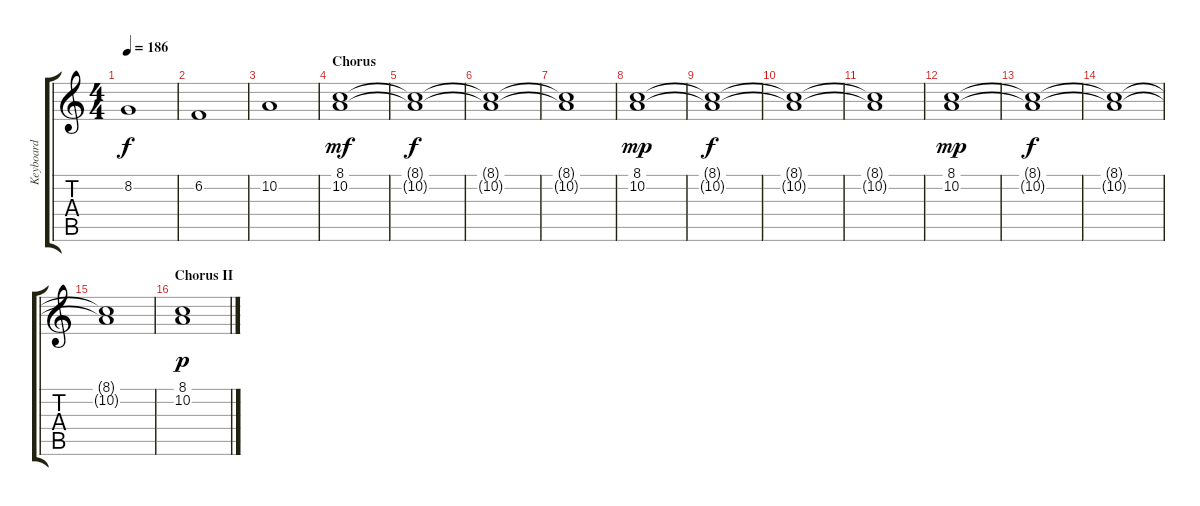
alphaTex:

\track ("Keyboard" "Keyboard") {instrument rockorgan}
\staff {score tabs}
\tuning (E4 B3 G3 D3 A2 E2) {hide}
\ts (4 4)
\tempo 186
\clef g2
\ks c
8.2.1{dy f} |
6.2.1 |
10.2.1 |
\section ("" "Chorus")
(8.1 10.2).1{dy mf} |
(8.1{t} 10.2{t}).1{dy f} |
(8.1{t} 10.2{t}).1 |
(8.1{t} 10.2{t}).1 |
(8.1 10.2).1{dy mp} |
(8.1{t} 10.2{t}).1{dy f} |
(8.1{t} 10.2{t}).1 |
(8.1{t} 10.2{t}).1 |
(8.1 10.2).1{dy mp} |
(8.1{t} 10.2{t}).1{dy f} |
(8.1{t} 10.2{t}).1 |
(8.1{t} 10.2{t}).1 |
\section ("" "Chorus II")
(8.1 10.2).1{dy p}
